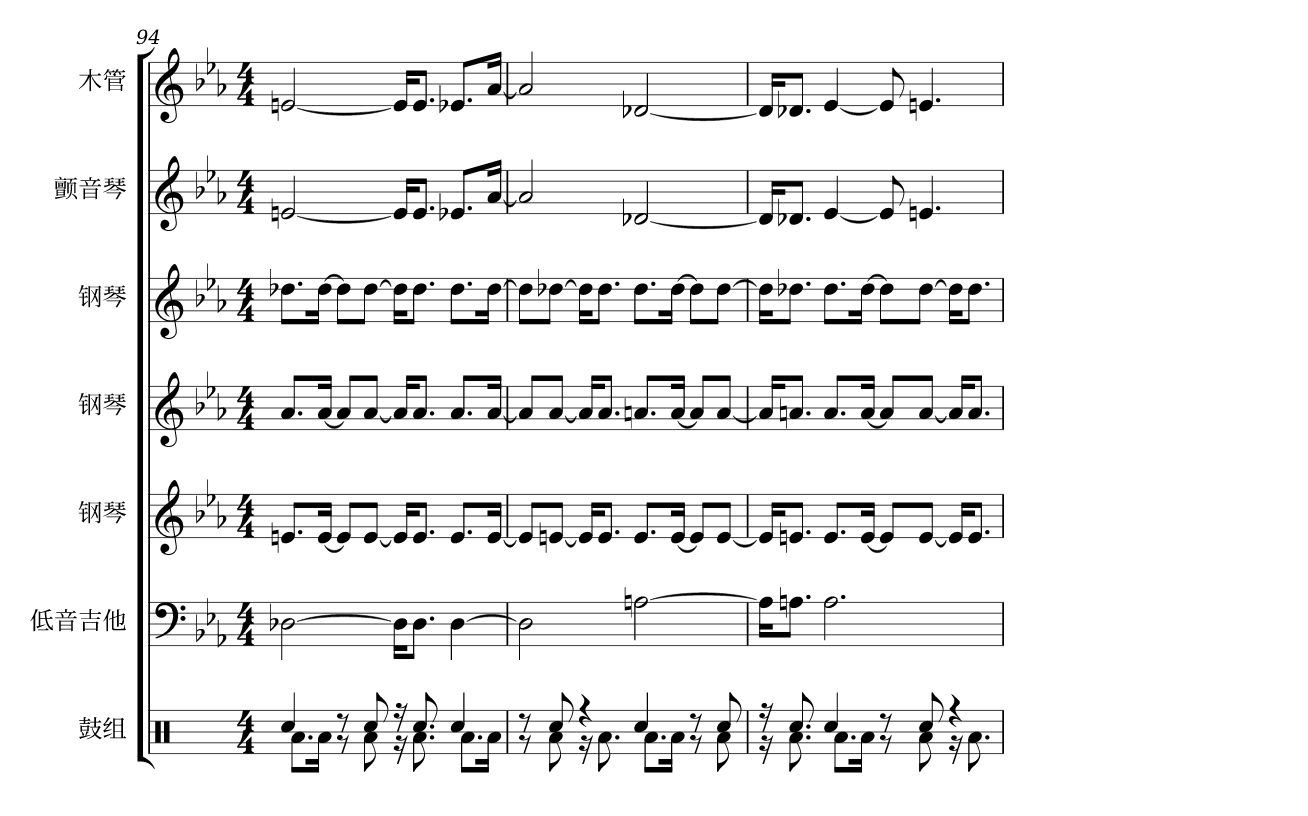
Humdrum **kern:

**kern	**kern	**kern	**kern	**kern	**kern	**kern
*part7	*part6	*part5	*part4	*part3	*part2	*part1
*staff7	*staff6	*staff5	*staff4	*staff3	*staff2	*staff1
*I"鼓组	*I"低音吉他	*I"钢琴	*I"钢琴	*I"钢琴	*I"颤音琴	*I"木管
!!LO:PB:g=z
*clefX	*clefF4	*clefG2	*clefG2	*clefG2	*clefG2	*clefG2
*	*ITrd7c12	*	*	*	*	*
*k[]	*k[b-e-a-]	*k[b-e-a-]	*k[b-e-a-]	*k[b-e-a-]	*k[b-e-a-]	*k[b-e-a-]
*M4/4	*M4/4	*M4/4	*M4/4	*M4/4	*M4/4	*M4/4
=94	=94	=94	=94	=94	=94	=94
*^	*	*	*	*	*	*
4Rcc/	8.Ra\L	[2DD-X\	8.en/L	8.a-/L	8.dd-X\L	[2en/	[2en/
.	16Ra\Jk	.	[16e/Jk	[16a-/Jk	[16dd-\Jk	.	.
8r	8r	.	8e/L]	8a-/L]	8dd-\L]	.	.
8Rcc/	8Ra\	.	[8e/J	[8a-/J	[8dd-\J	.	.
16r	16r	16DD-\KL]	16e/KL]	16a-/KL]	16dd-\KL]	16e/KL]	16e/KL]
8.Rcc/	8.Ra\	8.DD-\J	8.e/J	8.a-/J	8.dd-\J	8.e/J	8.e/J
4Rcc/	8.Ra\L	[4DD-\	8.e/L	8.a-/L	8.dd-\L	8.e-X/L	8.e-X/L
.	16Ra\Jk	.	[16e/Jk	[16a-/Jk	[16dd-\Jk	[16a-/Jk	[16a-/Jk
=95	=95	=95	=95	=95	=95	=95	=95
8r	8r	2DD-\]	8e/L]	8a-/L]	8dd-\L]	2a-/]	2a-/]
8Rcc/	8Ra\	.	[8en/J	[8a-/J	[8dd-X\J	.	.
4r	16r	.	16e/KL]	16a-/KL]	16dd-\KL]	.	.
.	8.Ra\	.	8.e/J	8.a-/J	8.dd-\J	.	.
4Rcc/	8.Ra\L	[2AAn\	8.e/L	8.an/L	8.dd-\L	[2d-X/	[2d-X/
.	16Ra\Jk	.	[16e/Jk	[16a/Jk	[16dd-\Jk	.	.
8r	8r	.	8e/L]	8a/L]	8dd-\L]	.	.
8Rcc/	8Ra\	.	[8e/J	[8a/J	[8dd-\J	.	.
=96	=96	=96	=96	=96	=96	=96	=96
16r	16r	16AA\KL]	16e/KL]	16a/KL]	16dd-\KL]	16d-/KL]	16d-/KL]
8.Rcc/	8.Ra\	8.AAn\J	8.en/J	8.an/J	8.dd-X\J	8.d-X/J	8.d-X/J
4Rcc/	8.Ra\L	2.AA\	8.e/L	8.a/L	8.dd-\L	[4e-/	[4e-/
.	16Ra\Jk	.	[16e/Jk	[16a/Jk	[16dd-\Jk	.	.
8r	8r	.	8e/L]	8a/L]	8dd-\L]	8e-/]	8e-/]
8Rcc/	8Ra\	.	[8e/J	[8a/J	[8dd-\J	4.en/	4.en/
4r	16r	.	16e/KL]	16a/KL]	16dd-\KL]	.	.
.	8.Ra\	.	8.e/J	8.a/J	8.dd-\J	.	.
*v	*v	*	*	*	*	*	*
=	=	=	=	=	=	=
*-	*-	*-	*-	*-	*-	*-
